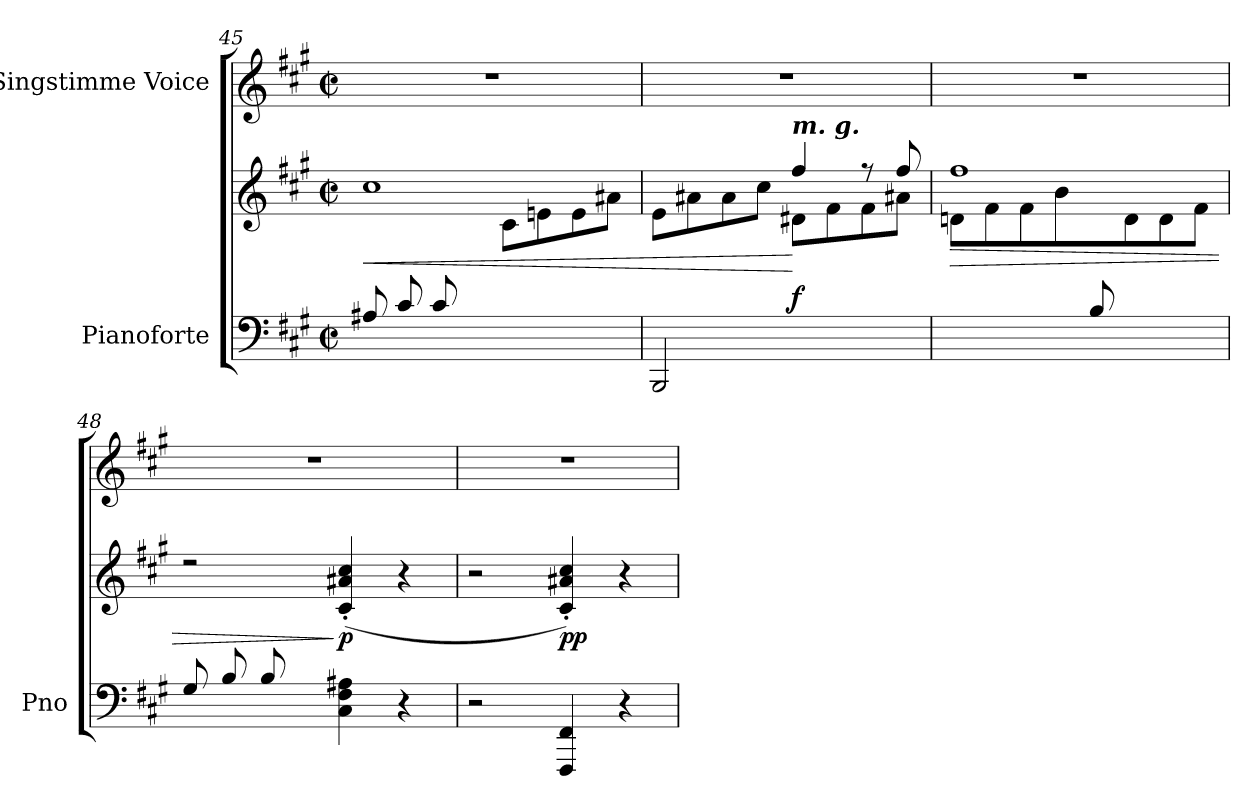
**kern	**kern	**dynam	**kern
*part2	*part2	*part2	*part1
*staff3	*staff2	*staff2/3	*staff1
*I"Pianoforte	*	*	*I"Singstimme Voice
*I'Pno	*	*	*
*clefF4	*clefG2	*	*clefG2
*k[f#c#g#]	*k[f#c#g#]	*	*k[f#c#g#]
*M2/2	*M2/2	*	*M2/2
*met(c|)	*met(c|)	*	*met(c|)
=45	=45	=45	=45
!	!	!LO:HP:b	!
*	*^	*	*
8A#X/L	1cc#	4.ryy	<	1r
8c#/	.	.	.	.
8c#/	.	.	.	.
2ryy	.	8f#\J	.	.
.	.	8c#\L	.	.
.	.	8en\	.	.
.	.	8e\	.	.
8ryy	.	8a#X\J	.	.
!!LO:LB:g=z
=46	=46	=46	=46	=46
2BBB/	8e\L	2ryy	.	1r
.	8a#X\	.	.	.
.	8a#\	.	.	.
.	8cc#\J	.	.	.
!	!LO:TX:a:Bi:t=m. g.	!	!	!
!	!	!	!LO:DY:n=1:a=2	!
2ryy	4ff#/	8d#X\L	[ f	.
.	.	8f#\	.	.
.	8rff	8f#\	.	.
.	8ff#/	8a#X\J	.	.
=47	=47	=47	=47	=47
*^	*	*	*	*
!	!	!	!	!LO:HP:b	!
2ryy	1ryy	1ff#	8dn\L	>	1r
.	.	.	8f#\	.	.
.	.	.	8f#\	.	.
.	.	.	8b\J	.	.
8B/L	.	.	8ryy	.	.
4.ryy	.	.	8d\	.	.
.	.	.	8d\	.	.
.	.	.	8f#\J	.	.
*v	*v	*	*	*	*
=48	=48	=48	=48	=48
8G#/L	2r	4.ryy	.	1r
8B/	.	.	.	.
8B/	.	.	.	.
8ryy	.	8d\J	.	.
!	!	!	!LO:DY:n=1:b	!
4C#\ 4F#\ 4A#X\	(>4c#/' 4a#X/' 4cc#/'	2ryy	] p	.
4r	4r	.	.	.
*	*v	*v	*	*
=49	=49	=49	=49
2r	2r	.	1r
!	!	!LO:DY:b	!
4FFF#/ 4FF#/	4c#/' 4a#X/' 4cc#/')	pp	.
4r	4r	.	.
=	=	=	=
*-	*-	*-	*-
